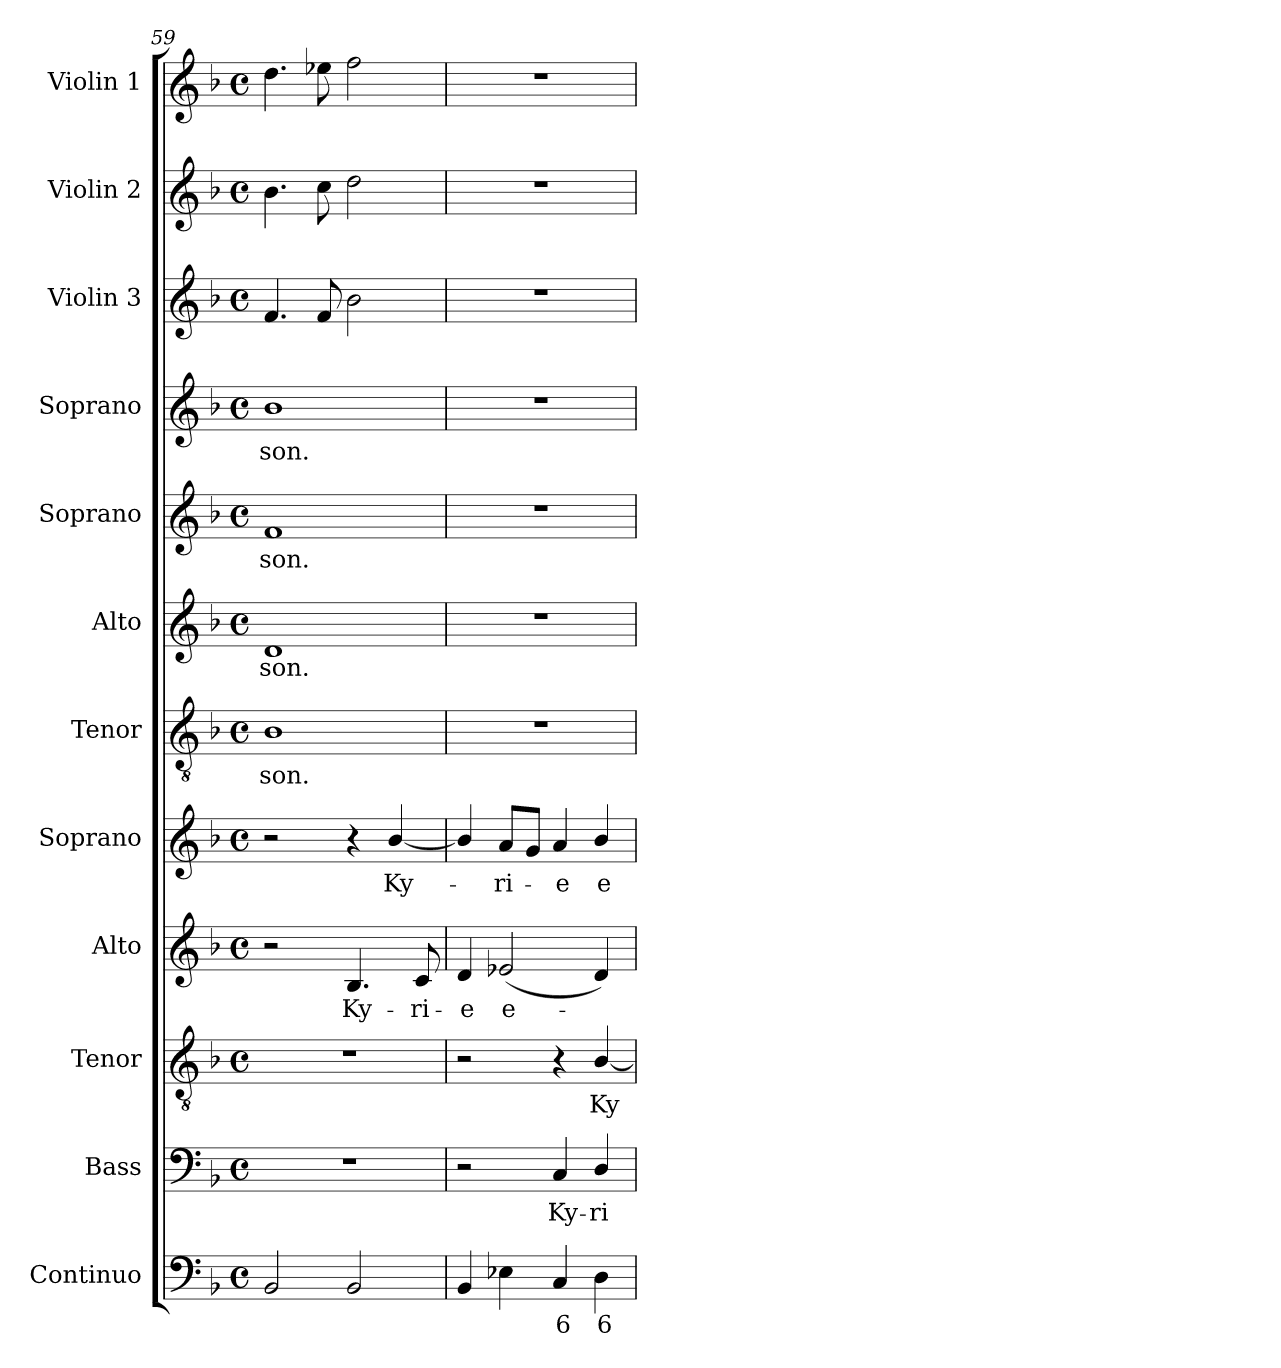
**kern	**text	**kern	**text	**kern	**text	**kern	**text	**kern	**text	**kern	**text	**kern	**text	**kern	**text	**kern	**text	**kern	**kern	**kern
*part12	*part12	*part11	*part11	*part10	*part10	*part9	*part9	*part8	*part8	*part7	*part7	*part6	*part6	*part5	*part5	*part4	*part4	*part3	*part2	*part1
*staff12	*staff12	*staff11	*staff11	*staff10	*staff10	*staff9	*staff9	*staff8	*staff8	*staff7	*staff7	*staff6	*staff6	*staff5	*staff5	*staff4	*staff4	*staff3	*staff2	*staff1
*I"Continuo	*	*I"Bass	*	*I"Tenor	*	*I"Alto	*	*I"Soprano	*	*I"Tenor	*	*I"Alto	*	*I"Soprano	*	*I"Soprano	*	*I"Violin 3	*I"Violin 2	*I"Violin 1
*I'Cont.	*	*I'B.	*	*I'T.	*	*I'A.	*	*I'S.	*	*I'T.	*	*I'A.	*	*I'S.	*	*I'S.	*	*I'Vln. 3	*I'Vln. 2	*I'Vln. 1
*clefF4	*	*clefF4	*	*clefGv2	*	*clefG2	*	*clefG2	*	*clefGv2	*	*clefG2	*	*clefG2	*	*clefG2	*	*clefG2	*clefG2	*clefG2
*	*	*	*	*ITrd7c12	*	*	*	*	*	*ITrd7c12	*	*	*	*	*	*	*	*	*	*
*k[b-]	*	*k[b-]	*	*k[b-]	*	*k[b-]	*	*k[b-]	*	*k[b-]	*	*k[b-]	*	*k[b-]	*	*k[b-]	*	*k[b-]	*k[b-]	*k[b-]
*F:	*	*F:	*	*F:	*	*F:	*	*F:	*	*F:	*	*F:	*	*F:	*	*F:	*	*F:	*F:	*F:
*M4/4	*	*M4/4	*	*M4/4	*	*M4/4	*	*M4/4	*	*M4/4	*	*M4/4	*	*M4/4	*	*M4/4	*	*M4/4	*M4/4	*M4/4
*met(c)	*	*met(c)	*	*met(c)	*	*met(c)	*	*met(c)	*	*met(c)	*	*met(c)	*	*met(c)	*	*met(c)	*	*met(c)	*met(c)	*met(c)
=59	=59	=59	=59	=59	=59	=59	=59	=59	=59	=59	=59	=59	=59	=59	=59	=59	=59	=59	=59	=59
!	!	!	!	!	!	!	!	!	!	!	!LO:LY:b:color=#000000	!	!	!	!	!	!	!	!	!
!	!	!	!	!	!	!	!	!	!	!	!	!	!LO:LY:b:color=#000000	!	!	!	!	!	!	!
!	!	!	!	!	!	!	!	!	!	!	!	!	!	!	!LO:LY:b:color=#000000	!	!	!	!	!
!	!	!	!	!	!	!	!	!	!	!	!	!	!	!	!	!	!LO:LY:b:color=#000000	!	!	!
2BB-i/	.	1r	.	1r	.	2r	.	2r	.	1BB-i	-son.	1di	-son.	1fi	-son.	1b-i	-son.	4.fi/	4.b-i\	4.ddi\
.	.	.	.	.	.	.	.	.	.	.	.	.	.	.	.	.	.	8fi/	8cci\	8ee-i\
!	!	!	!	!	!	!	!LO:LY:b:color=#000000	!	!	!	!	!	!	!	!	!	!	!	!	!
2BB-i/	.	.	.	.	.	4.B-i/	Ky-	4r	.	.	.	.	.	.	.	.	.	2b-i\	2ddi\	2ffi\
!	!	!	!	!	!	!	!	!	!LO:LY:b:color=#000000	!	!	!	!	!	!	!	!	!	!	!
.	.	.	.	.	.	.	.	[<4b-i/	Ky-	.	.	.	.	.	.	.	.	.	.	.
!	!	!	!	!	!	!	!LO:LY:b:color=#000000	!	!	!	!	!	!	!	!	!	!	!	!	!
.	.	.	.	.	.	8ci/	-ri-	.	.	.	.	.	.	.	.	.	.	.	.	.
!!LO:PB:g=z
=60	=60	=60	=60	=60	=60	=60	=60	=60	=60	=60	=60	=60	=60	=60	=60	=60	=60	=60	=60	=60
!	!	!	!	!	!	!	!LO:LY:b:color=#000000	!	!	!	!	!	!	!	!	!	!	!	!	!
4BB-i/	.	2r	.	2r	.	4di/	-e	4b-i/]	.	1r	.	1r	.	1r	.	1r	.	1r	1r	1r
!	!	!	!	!	!	!	!LO:LY:b:color=#000000	!	!	!	!	!	!	!	!	!	!	!	!	!
!	!	!	!	!	!	!	!	!	!LO:LY:b:color=#000000	!	!	!	!	!	!	!	!	!	!	!
4E-Xi\	.	.	.	.	.	(2e-Xi/	e-	8ai/L	-ri-	.	.	.	.	.	.	.	.	.	.	.
.	.	.	.	.	.	.	.	8gi/J	.	.	.	.	.	.	.	.	.	.	.	.
!	!LO:LY:b:color=#000000	!	!	!	!	!	!	!	!	!	!	!	!	!	!	!	!	!	!	!
!	!	!	!LO:LY:b:color=#000000	!	!	!	!	!	!	!	!	!	!	!	!	!	!	!	!	!
!	!	!	!	!	!	!	!	!	!LO:LY:b:color=#000000	!	!	!	!	!	!	!	!	!	!	!
4Ci/	6	4Ci/	Ky-	4r	.	.	.	4ai/	-e	.	.	.	.	.	.	.	.	.	.	.
!	!LO:LY:b:color=#000000	!	!	!	!	!	!	!	!	!	!	!	!	!	!	!	!	!	!	!
!	!	!	!LO:LY:b:color=#000000	!	!	!	!	!	!	!	!	!	!	!	!	!	!	!	!	!
!	!	!	!	!	!LO:LY:b:color=#000000	!	!	!	!	!	!	!	!	!	!	!	!	!	!	!
!	!	!	!	!	!	!	!	!	!LO:LY:b:color=#000000	!	!	!	!	!	!	!	!	!	!	!
4Di\	6	4Di/	-ri-	[<4BB-i/	Ky-	4di/)	.	4b-i/	e-	.	.	.	.	.	.	.	.	.	.	.
=	=	=	=	=	=	=	=	=	=	=	=	=	=	=	=	=	=	=	=	=
*-	*-	*-	*-	*-	*-	*-	*-	*-	*-	*-	*-	*-	*-	*-	*-	*-	*-	*-	*-	*-
